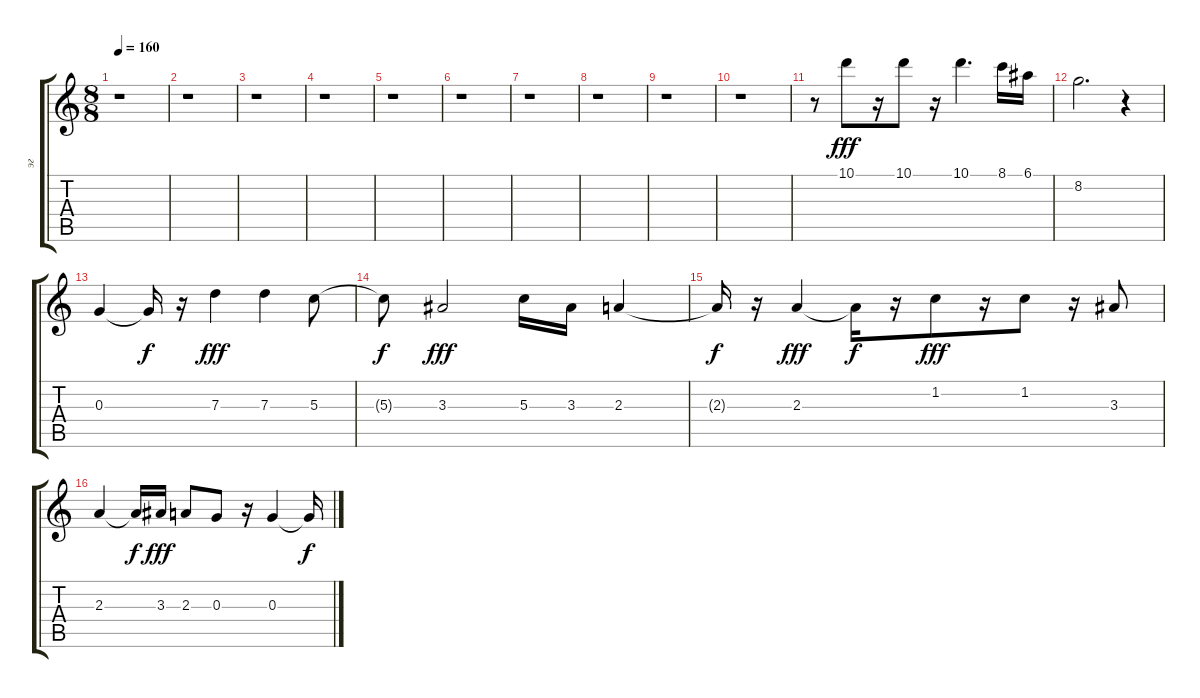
\track ("эг" "эг") {instrument overdrivenguitar}
\staff {score tabs}
\tuning (E4 B3 G3 D3 A2 E2) {hide}
\ts (8 8)
\tempo 160
\clef g2
\ks c
r.1{dy f} |
r.1 |
r.1 |
r.1 |
r.1 |
r.1 |
r.1 |
r.1 |
r.1 |
r.1 |
r.8 10.1.8{dy fff volume 16} r.16 10.1.8 r.16 10.1.4{d} 8.1.16 6.1.16 |
8.2.2{d} r.4 |
0.3.4{volume 16} 0.3{t}.16{dy f} r.16 7.3.4{dy fff} 7.3.4{volume 14} 5.3.8{volume 12} |
5.3{t}.8{dy f} 3.3.2{dy fff volume 12} 5.3.16{volume 10} 3.3.16 2.3.4 |
2.3{t}.16{dy f} r.16 2.3.4{dy fff} 2.3{t}.16{dy f} r.16 1.2.8{dy fff} r.16 1.2.8 r.16 3.3.8 |
2.3.4 2.3{t}.16{dy f} 3.3.16{dy fff} 2.3.8 0.3.8 r.16 0.3.4 0.3{t}.16{dy f}
